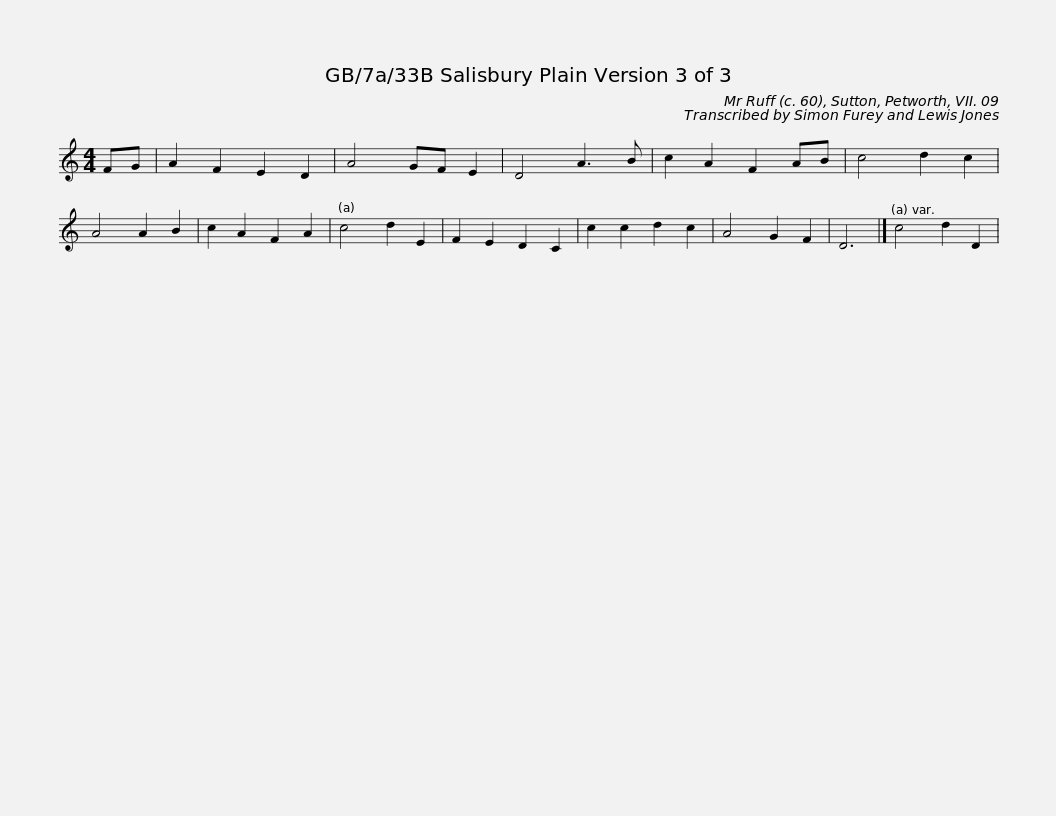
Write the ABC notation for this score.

X:1
L:1/8
M:4/4
I:linebreak $
K:C
V:1 treble
V:1
 FG | A2 F2 E2 D2 | A4 GF E2 | D4 A3 B | c2 A2 F2 AB | %5
 c4 d2 c2 | A4 A2 B2 |$ c2 A2 F2 A2 | c4 d2 E2 | F2 E2 D2 C2 | %10
 c2 c2 d2 c2 | A4 G2 F2 | D6 |]$ c4 d2 D2 | %14
